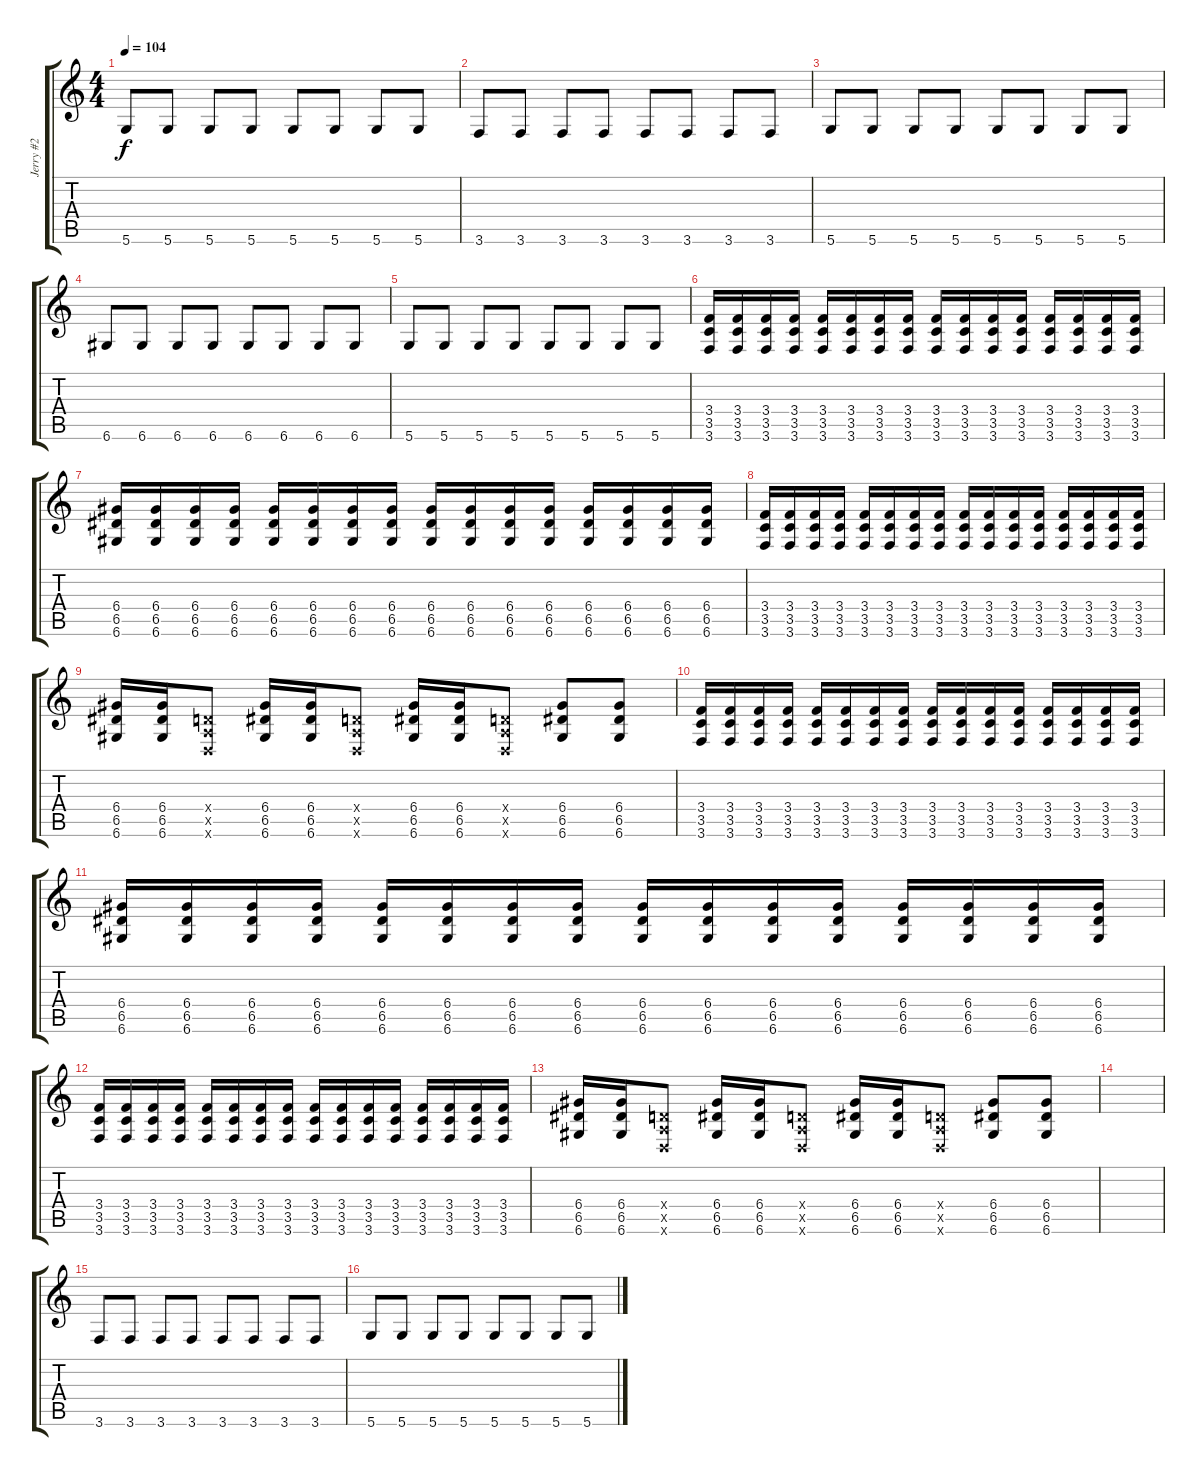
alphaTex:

\track ("Jerry #2" "Jerry #2") {instrument overdrivenguitar}
\staff {score tabs}
\tuning (E4 B3 G3 D3 A2 D2) {hide}
\ts (4 4)
\tempo 104
\clef g2
\ks c
5.6.8{dy f} 5.6.8 5.6.8 5.6.8 5.6.8 5.6.8 5.6.8 5.6.8 |
3.6.8 3.6.8 3.6.8 3.6.8 3.6.8 3.6.8 3.6.8 3.6.8 |
5.6.8 5.6.8 5.6.8 5.6.8 5.6.8 5.6.8 5.6.8 5.6.8 |
6.6.8 6.6.8 6.6.8 6.6.8 6.6.8 6.6.8 6.6.8 6.6.8 |
5.6.8 5.6.8 5.6.8 5.6.8 5.6.8 5.6.8 5.6.8 5.6.8 |
(3.4 3.5 3.6).16{instrument overdrivenguitar} (3.4 3.5 3.6).16 (3.4 3.5 3.6).16 (3.4 3.5 3.6).16 (3.4 3.5 3.6).16 (3.4 3.5 3.6).16 (3.4 3.5 3.6).16 (3.4 3.5 3.6).16 (3.4 3.5 3.6).16 (3.4 3.5 3.6).16 (3.4 3.5 3.6).16 (3.4 3.5 3.6).16 (3.4 3.5 3.6).16 (3.4 3.5 3.6).16 (3.4 3.5 3.6).16 (3.4 3.5 3.6).16 |
(6.4 6.5 6.6).16 (6.4 6.5 6.6).16 (6.4 6.5 6.6).16 (6.4 6.5 6.6).16 (6.4 6.5 6.6).16 (6.4 6.5 6.6).16 (6.4 6.5 6.6).16 (6.4 6.5 6.6).16 (6.4 6.5 6.6).16 (6.4 6.5 6.6).16 (6.4 6.5 6.6).16 (6.4 6.5 6.6).16 (6.4 6.5 6.6).16 (6.4 6.5 6.6).16 (6.4 6.5 6.6).16 (6.4 6.5 6.6).16 |
(3.4 3.5 3.6).16 (3.4 3.5 3.6).16 (3.4 3.5 3.6).16 (3.4 3.5 3.6).16 (3.4 3.5 3.6).16 (3.4 3.5 3.6).16 (3.4 3.5 3.6).16 (3.4 3.5 3.6).16 (3.4 3.5 3.6).16 (3.4 3.5 3.6).16 (3.4 3.5 3.6).16 (3.4 3.5 3.6).16 (3.4 3.5 3.6).16 (3.4 3.5 3.6).16 (3.4 3.5 3.6).16 (3.4 3.5 3.6).16 |
(6.4 6.5 6.6).16 (6.4 6.5 6.6).16 (0.4{x} 0.5{x} 0.6{x}).8 (6.4 6.5 6.6).16 (6.4 6.5 6.6).16 (0.4{x} 0.5{x} 0.6{x}).8 (6.4 6.5 6.6).16 (6.4 6.5 6.6).16 (0.4{x} 0.5{x} 0.6{x}).8 (6.4 6.5 6.6).8 (6.4 6.5 6.6).8 |
(3.4 3.5 3.6).16 (3.4 3.5 3.6).16 (3.4 3.5 3.6).16 (3.4 3.5 3.6).16 (3.4 3.5 3.6).16 (3.4 3.5 3.6).16 (3.4 3.5 3.6).16 (3.4 3.5 3.6).16 (3.4 3.5 3.6).16 (3.4 3.5 3.6).16 (3.4 3.5 3.6).16 (3.4 3.5 3.6).16 (3.4 3.5 3.6).16 (3.4 3.5 3.6).16 (3.4 3.5 3.6).16 (3.4 3.5 3.6).16 |
(6.4 6.5 6.6).16 (6.4 6.5 6.6).16 (6.4 6.5 6.6).16 (6.4 6.5 6.6).16 (6.4 6.5 6.6).16 (6.4 6.5 6.6).16 (6.4 6.5 6.6).16 (6.4 6.5 6.6).16 (6.4 6.5 6.6).16 (6.4 6.5 6.6).16 (6.4 6.5 6.6).16 (6.4 6.5 6.6).16 (6.4 6.5 6.6).16 (6.4 6.5 6.6).16 (6.4 6.5 6.6).16 (6.4 6.5 6.6).16 |
(3.4 3.5 3.6).16 (3.4 3.5 3.6).16 (3.4 3.5 3.6).16 (3.4 3.5 3.6).16 (3.4 3.5 3.6).16 (3.4 3.5 3.6).16 (3.4 3.5 3.6).16 (3.4 3.5 3.6).16 (3.4 3.5 3.6).16 (3.4 3.5 3.6).16 (3.4 3.5 3.6).16 (3.4 3.5 3.6).16 (3.4 3.5 3.6).16 (3.4 3.5 3.6).16 (3.4 3.5 3.6).16 (3.4 3.5 3.6).16 |
(6.4 6.5 6.6).16 (6.4 6.5 6.6).16 (0.4{x} 0.5{x} 0.6{x}).8 (6.4 6.5 6.6).16 (6.4 6.5 6.6).16 (0.4{x} 0.5{x} 0.6{x}).8 (6.4 6.5 6.6).16 (6.4 6.5 6.6).16 (0.4{x} 0.5{x} 0.6{x}).8 (6.4 6.5 6.6).8 (6.4 6.5 6.6).8 |
|
3.6.8{instrument electricguitarmuted} 3.6.8 3.6.8 3.6.8 3.6.8 3.6.8 3.6.8 3.6.8 |
5.6.8 5.6.8 5.6.8 5.6.8 5.6.8 5.6.8 5.6.8 5.6.8
